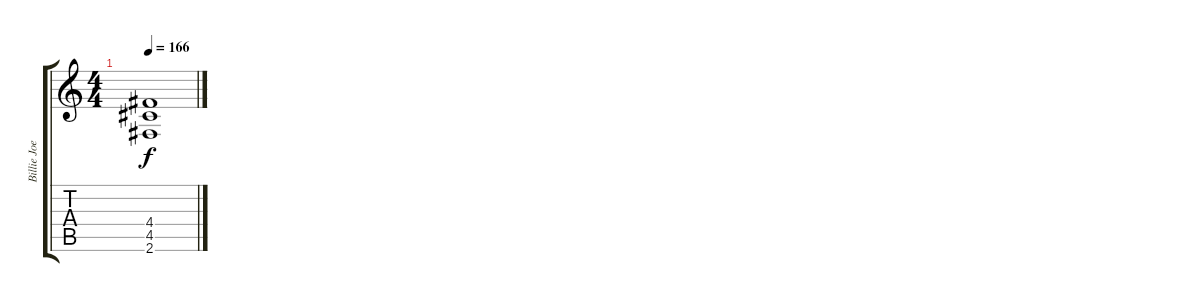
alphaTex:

\track ("Billie Joe Armstrong (Guitar Double)" "Billie Joe") {instrument acousticguitarsteel}
\staff {score tabs}
\tuning (E4 B3 G3 D3 A2 E2) {hide}
\ts (4 4)
\tempo 166
\clef g2
\ks c
(4.4{t} 4.5{t} 2.6{t}).1{dy f}
